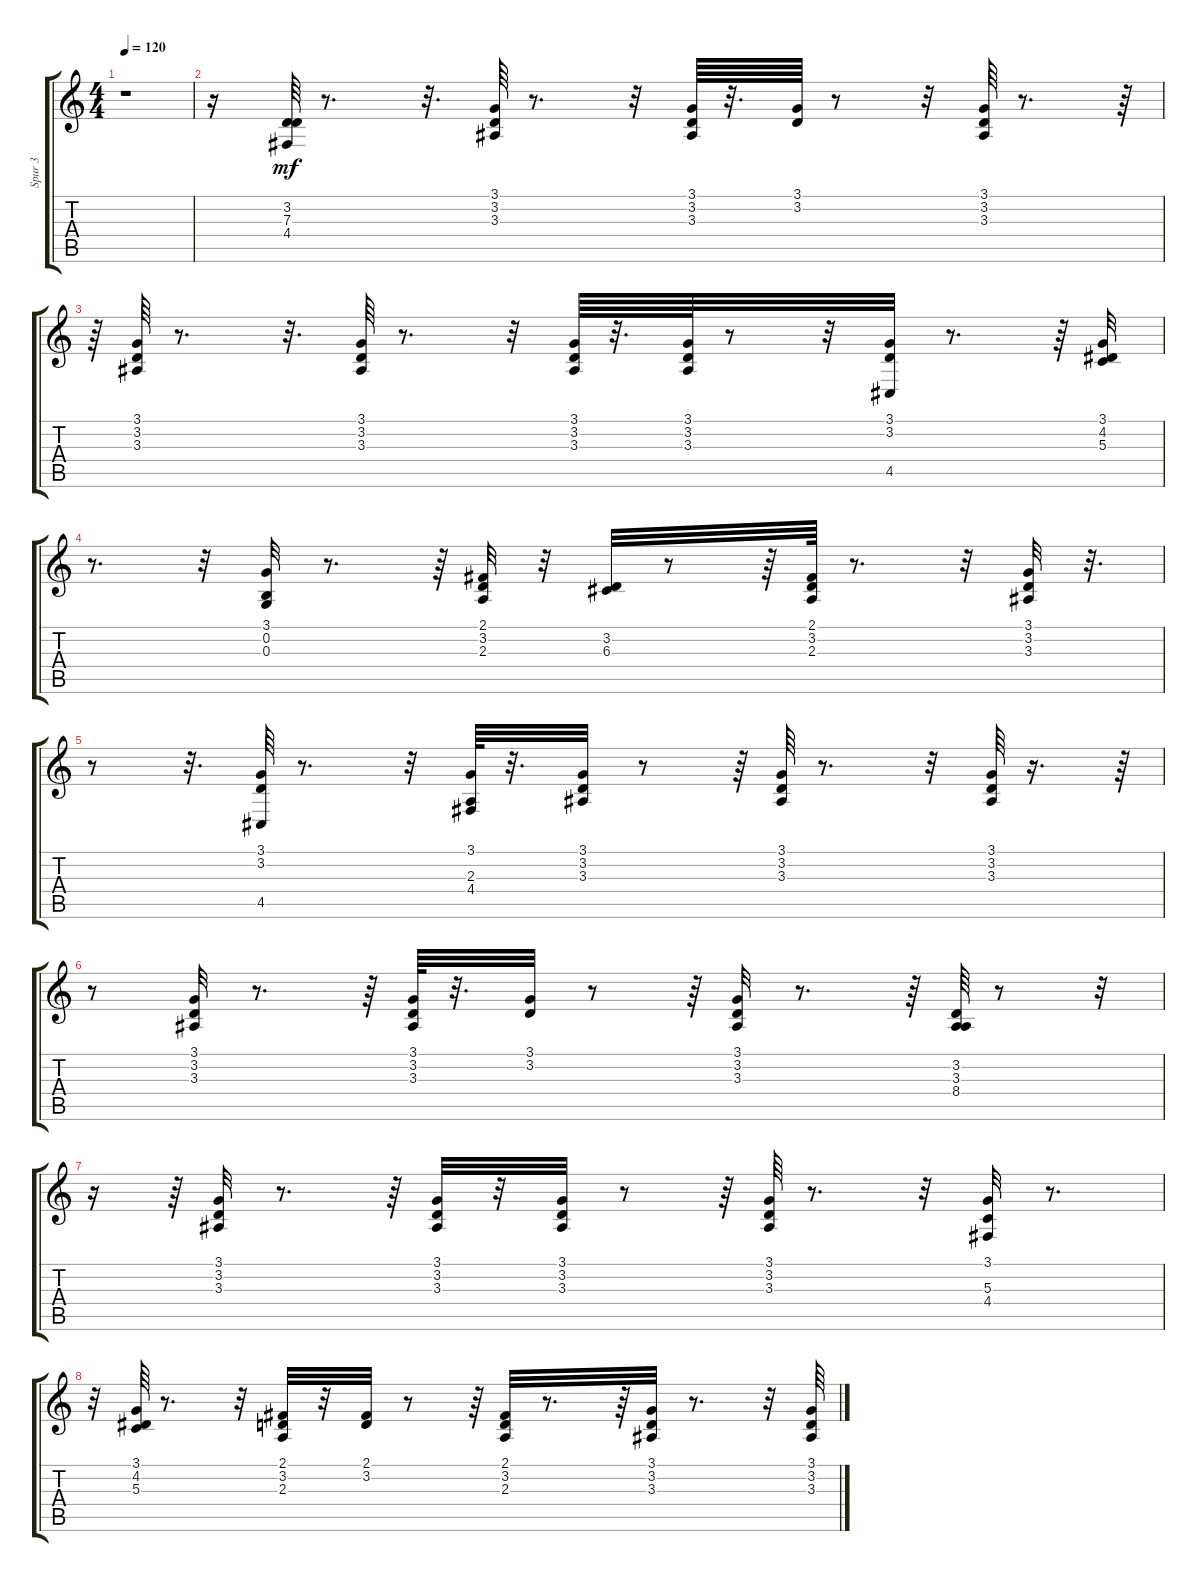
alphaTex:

\track ("Spur 3" "Spur 3") {instrument clavinet}
\staff {score tabs}
\tuning (E4 B3 G3 D3 A2 E2) {hide}
\ts (4 4)
\tempo 120
\clef g2
\ks c
r.1{dy mf instrument clavinet} |
r.16 (3.2 7.3 4.4).64 r.8{d} r.32{d} (3.1 3.2 3.3).64 r.8{d} r.32 (3.1 3.2 3.3).64 r.32{d} (3.1 3.2).64 r.8 r.32 (3.1 3.2 3.3).64 r.8{d} r.64 |
r.64 (3.1 3.2 3.3).64 r.8{d} r.32{d} (3.1 3.2 3.3).64 r.8{d} r.32 (3.1 3.2 3.3).64 r.32{d} (3.1 3.2 3.3).64 r.8 r.32 (3.1 3.2 4.5).32 r.8{d} r.64 (3.1 4.2 5.3).32 |
r.8{d} r.32 (3.1 0.2 0.3).32 r.8{d} r.64 (2.1 3.2 2.3).32 r.32 (3.2 6.3).32 r.8 r.64 (2.1 3.2 2.3).64 r.8{d} r.32 (3.1 3.2 3.3).32 r.32{d} |
r.8 r.32{d} (3.1 3.2 4.5).64 r.8{d} r.32 (3.1 2.3 4.4).64 r.32{d} (3.1 3.2 3.3).32 r.8 r.64 (3.1 3.2 3.3).64 r.8{d} r.32 (3.1 3.2 3.3).64 r.16{d} r.64 |
r.8 (3.1 3.2 3.3).32 r.8{d} r.64 (3.1 3.2 3.3).64 r.32{d} (3.1 3.2).32 r.8 r.64 (3.1 3.2 3.3).32 r.8{d} r.64 (3.2 3.3 8.4).64 r.8 r.32 |
r.16 r.64 (3.1 3.2 3.3).32 r.8{d} r.64 (3.1 3.2 3.3).32 r.32 (3.1 3.2 3.3).32 r.8 r.64 (3.1 3.2 3.3).64 r.8{d} r.32 (3.1 5.3 4.4).32 r.8{d} |
r.32 (3.1 4.2 5.3).64 r.8{d} r.32 (2.1 3.2 2.3).32 r.32 (2.1 3.2).32 r.8 r.64 (2.1 3.2 2.3).32 r.8{d} r.64 (3.1 3.2 3.3).32 r.8{d} r.32 (3.1 3.2 3.3).64
